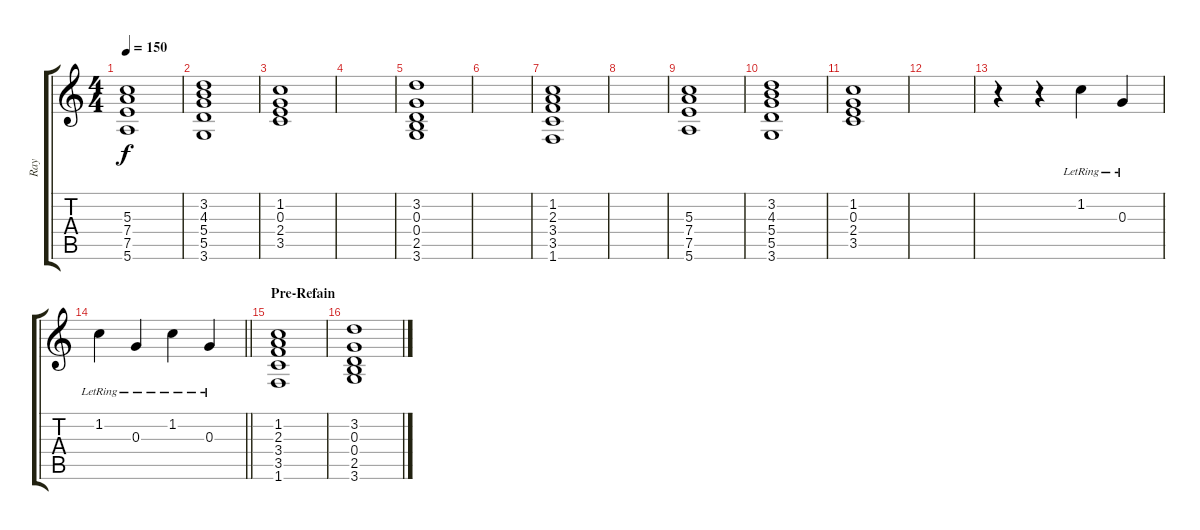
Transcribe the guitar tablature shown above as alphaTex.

\track ("Ray" "Ray") {instrument distortionguitar}
\staff {score tabs}
\tuning (E4 B3 G3 D3 A2 E2) {hide}
\ts (4 4)
\tempo 150
\clef g2
\ks c
(5.3 7.4 7.5 5.6).1{dy f} |
(3.2 4.3 5.4 5.5 3.6).1 |
(1.2 0.3 2.4 3.5).1 |
|
(3.2 0.3 0.4 2.5 3.6).1 |
|
(1.2 2.3 3.4 3.5 1.6).1 |
|
(5.3 7.4 7.5 5.6).1 |
(3.2 4.3 5.4 5.5 3.6).1 |
(1.2 0.3 2.4 3.5).1 |
|
r.4 r.4 1.2{lr}.4 0.3{lr}.4 |
\barLineRight lightlight
1.2{lr}.4 0.3{lr}.4 1.2{lr}.4 0.3{lr}.4 |
\section ("" "Pre-Refain")
(1.2 2.3 3.4 3.5 1.6).1 |
(3.2 0.3 0.4 2.5 3.6).1
